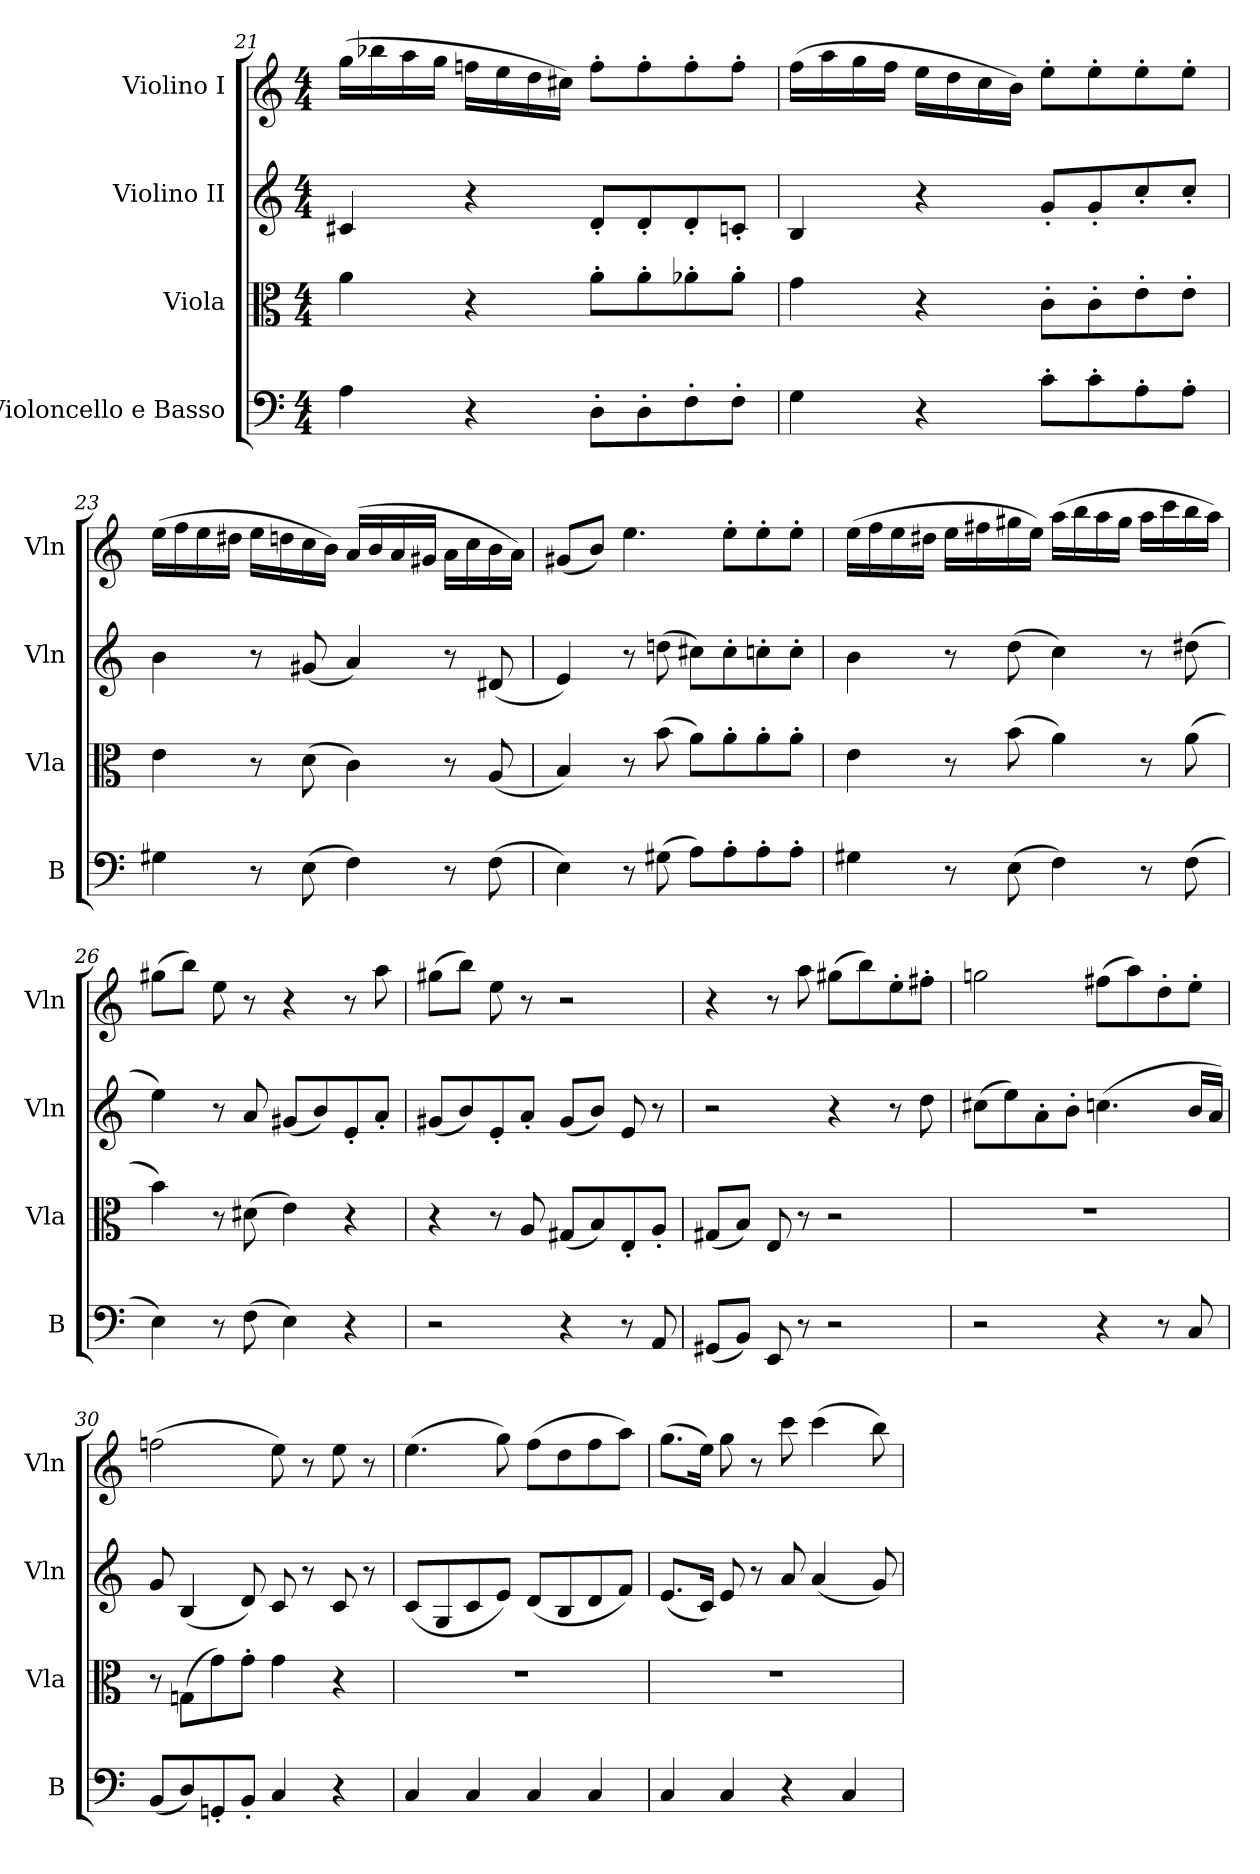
**kern	**kern	**kern	**kern
*part4	*part3	*part2	*part1
*staff4	*staff3	*staff2	*staff1
*I"Violoncello e Basso	*I"Viola	*I"Violino II	*I"Violino I
*I'B	*I'Vla	*I'Vln	*I'Vln
*clefF4	*clefC3	*clefG2	*clefG2
*k[]	*k[]	*k[]	*k[]
*C:	*C:	*C:	*C:
*M4/4	*M4/4	*M4/4	*M4/4
=21	=21	=21	=21
4A	4a	4c#X	(16ggLL
.	.	.	16bb-X
.	.	.	16aa
.	.	.	16ggJJ
4r	4r	4r	16ffnLL
.	.	.	16ee
.	.	.	16dd
.	.	.	16cc#XJJ)
8D'L	8a'L	8d'L	8ff'L
8D'	8a'	8d'	8ff'
8F'	8a-X'	8d'	8ff'
8F'J	8a-'J	8cn'J	8ff'J
=22	=22	=22	=22
4G	4g	4B	(16ffLL
.	.	.	16aa
.	.	.	16gg
.	.	.	16ffJJ
4r	4r	4r	16eeLL
.	.	.	16dd
.	.	.	16cc
.	.	.	16bJJ)
8c'L	8c'L	8g'L	8ee'L
8c'	8c'	8g'	8ee'
8A'	8e'	8cc'	8ee'
8A'J	8e'J	8cc'J	8ee'J
=23	=23	=23	=23
4G#X	4e	4b	(16eeLL
.	.	.	16ff
.	.	.	16ee
.	.	.	16dd#XJJ
8r	8r	8r	16eeLL
.	.	.	16ddn
(8E	(8d	(8g#X	16cc
.	.	.	16bJJ)
4F)	4c)	4a)	(16aLL
.	.	.	16b
.	.	.	16a
.	.	.	16g#XJJ
8r	8r	8r	16aLL
.	.	.	16cc
(8F	(8A	(8d#X	16b
.	.	.	16aJJ)
!!LO:LB:g=z
=24	=24	=24	=24
4E)	4B)	4e)	(8g#XL
.	.	.	8bJ)
8r	8r	8r	4.ee
(8G#X	(8b	(8ddn	.
8AL)	8aL)	8cc#XL)	.
8A'	8a'	8cc#'	8ee'L
8A'	8a'	8ccn'	8ee'
8A'J	8a'J	8cc'J	8ee'J
=25	=25	=25	=25
4G#X	4e	4b	(16eeLL
.	.	.	16ff
.	.	.	16ee
.	.	.	16dd#XJJ
8r	8r	8r	16eeLL
.	.	.	16ff#X
(8E	(8b	(8dd	16gg#X
.	.	.	16eeJJ)
4F)	4a)	4cc)	(16aaLL
.	.	.	16bb
.	.	.	16aa
.	.	.	16gg#JJ
8r	8r	8r	16aaLL
.	.	.	16ccc
(8F	(8a	(8dd#X	16bb
.	.	.	16aaJJ)
=26	=26	=26	=26
4E)	4b)	4ee)	(8gg#XL
.	.	.	8bbJ)
8r	8r	8r	8ee
(8F	(8d#X	8a	8r
4E)	4e)	(8g#XL	4r
.	.	8b)	.
4r	4r	8e'	8r
.	.	8a'J	8aa
=27	=27	=27	=27
2r	4r	(8g#XL	(8gg#XL
.	.	8b)	8bbJ)
.	8r	8e'	8ee
.	8A	8a'J	8r
4r	(8G#XL	(8g#L	2r
.	8B)	8bJ)	.
8r	8E'	8e	.
8AA	8A'J	8r	.
!!LO:LB:g=z
=28	=28	=28	=28
(8GG#XL	(8G#XL	2r	4r
8BBJ)	8BJ)	.	.
8EE	8E	.	8r
8r	8r	.	8aa
2r	2r	4r	(8gg#XL
.	.	.	8bb)
.	.	8r	8ee'
.	.	8dd	8ff#X'J
=29	=29	=29	=29
2r	1r	(8cc#XL	2ggn
.	.	8ee)	.
.	.	8a'	.
.	.	8b'J	.
4r	.	(4.ccn	(8ff#XL
.	.	.	8aa)
8r	.	.	8dd'
8C	.	16bLL	8ee'J
.	.	16aJJ)	.
=30	=30	=30	=30
(8BBL	8r	8g	(2ffn
8D)	(8GnL	(4B	.
8GGn'	8g)	.	.
8BB'J	8g'J	8d)	.
4C	4g	8c	8ee)
.	.	8r	8r
4r	4r	8c	8ee
.	.	8r	8r
=31	=31	=31	=31
4C	1r	(8cL	(4.ee
.	.	8G	.
4C	.	8c	.
.	.	8eJ)	8gg)
4C	.	(8dL	(8ffL
.	.	8B	8dd
4C	.	8d	8ff
.	.	8fJ)	8aaJ)
=32	=32	=32	=32
4C	1r	(8.eL	(8.ggL
.	.	16cJk)	16eeJk)
4C	.	8e	8gg
.	.	8r	8r
4r	.	8a	8ccc
.	.	(4a	(4ccc
4C	.	.	.
.	.	8g)	8bb)
=	=	=	=
*-	*-	*-	*-
